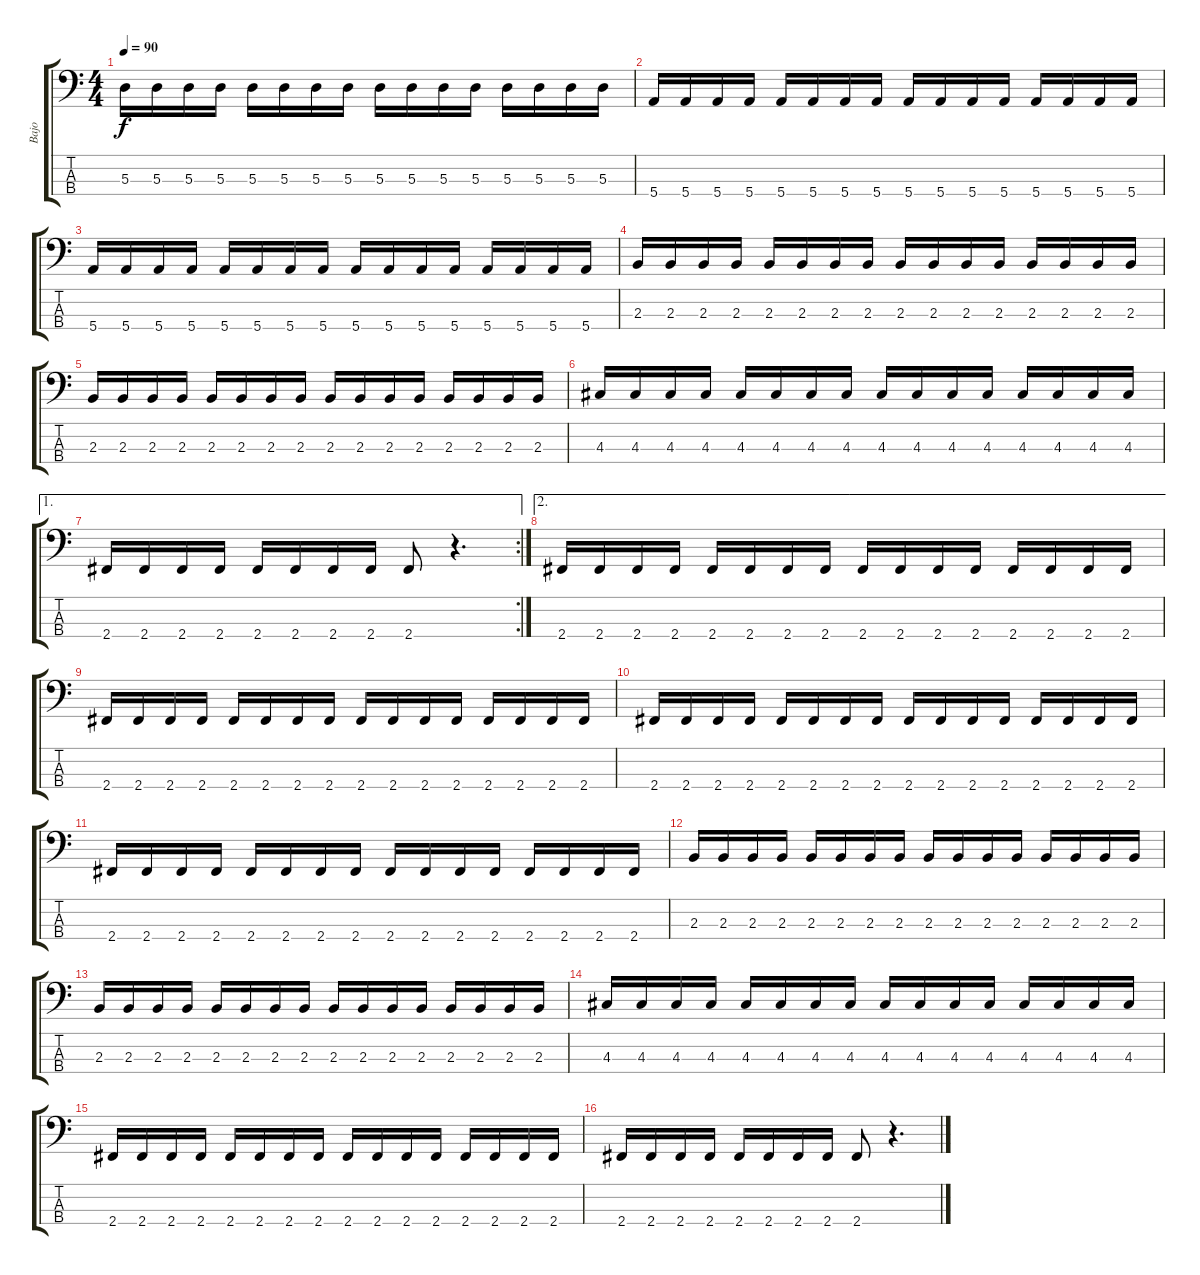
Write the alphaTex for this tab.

\track ("Bajo" "Bajo") {instrument electricbassfinger}
\staff {score tabs}
\tuning (G2 D2 A1 E1) {hide}
\ts (4 4)
\tempo 90
\clef f4
\ks c
5.3.16{dy f} 5.3.16 5.3.16 5.3.16 5.3.16 5.3.16 5.3.16 5.3.16 5.3.16 5.3.16 5.3.16 5.3.16 5.3.16 5.3.16 5.3.16 5.3.16 |
5.4.16 5.4.16 5.4.16 5.4.16 5.4.16 5.4.16 5.4.16 5.4.16 5.4.16 5.4.16 5.4.16 5.4.16 5.4.16 5.4.16 5.4.16 5.4.16 |
5.4.16 5.4.16 5.4.16 5.4.16 5.4.16 5.4.16 5.4.16 5.4.16 5.4.16 5.4.16 5.4.16 5.4.16 5.4.16 5.4.16 5.4.16 5.4.16 |
2.3.16 2.3.16 2.3.16 2.3.16 2.3.16 2.3.16 2.3.16 2.3.16 2.3.16 2.3.16 2.3.16 2.3.16 2.3.16 2.3.16 2.3.16 2.3.16 |
2.3.16 2.3.16 2.3.16 2.3.16 2.3.16 2.3.16 2.3.16 2.3.16 2.3.16 2.3.16 2.3.16 2.3.16 2.3.16 2.3.16 2.3.16 2.3.16 |
4.3.16 4.3.16 4.3.16 4.3.16 4.3.16 4.3.16 4.3.16 4.3.16 4.3.16 4.3.16 4.3.16 4.3.16 4.3.16 4.3.16 4.3.16 4.3.16 |
\ae 1
\rc 2
2.4.16 2.4.16 2.4.16 2.4.16 2.4.16 2.4.16 2.4.16 2.4.16 2.4.8 r.4{d} |
\ae 2
2.4.16 2.4.16 2.4.16 2.4.16 2.4.16 2.4.16 2.4.16 2.4.16 2.4.16 2.4.16 2.4.16 2.4.16 2.4.16 2.4.16 2.4.16 2.4.16 |
2.4.16 2.4.16 2.4.16 2.4.16 2.4.16 2.4.16 2.4.16 2.4.16 2.4.16 2.4.16 2.4.16 2.4.16 2.4.16 2.4.16 2.4.16 2.4.16 |
2.4.16 2.4.16 2.4.16 2.4.16 2.4.16 2.4.16 2.4.16 2.4.16 2.4.16 2.4.16 2.4.16 2.4.16 2.4.16 2.4.16 2.4.16 2.4.16 |
2.4.16 2.4.16 2.4.16 2.4.16 2.4.16 2.4.16 2.4.16 2.4.16 2.4.16 2.4.16 2.4.16 2.4.16 2.4.16 2.4.16 2.4.16 2.4.16 |
2.3.16 2.3.16 2.3.16 2.3.16 2.3.16 2.3.16 2.3.16 2.3.16 2.3.16 2.3.16 2.3.16 2.3.16 2.3.16 2.3.16 2.3.16 2.3.16 |
2.3.16 2.3.16 2.3.16 2.3.16 2.3.16 2.3.16 2.3.16 2.3.16 2.3.16 2.3.16 2.3.16 2.3.16 2.3.16 2.3.16 2.3.16 2.3.16 |
4.3.16 4.3.16 4.3.16 4.3.16 4.3.16 4.3.16 4.3.16 4.3.16 4.3.16 4.3.16 4.3.16 4.3.16 4.3.16 4.3.16 4.3.16 4.3.16 |
2.4.16 2.4.16 2.4.16 2.4.16 2.4.16 2.4.16 2.4.16 2.4.16 2.4.16 2.4.16 2.4.16 2.4.16 2.4.16 2.4.16 2.4.16 2.4.16 |
2.4.16 2.4.16 2.4.16 2.4.16 2.4.16 2.4.16 2.4.16 2.4.16 2.4.8 r.4{d}
